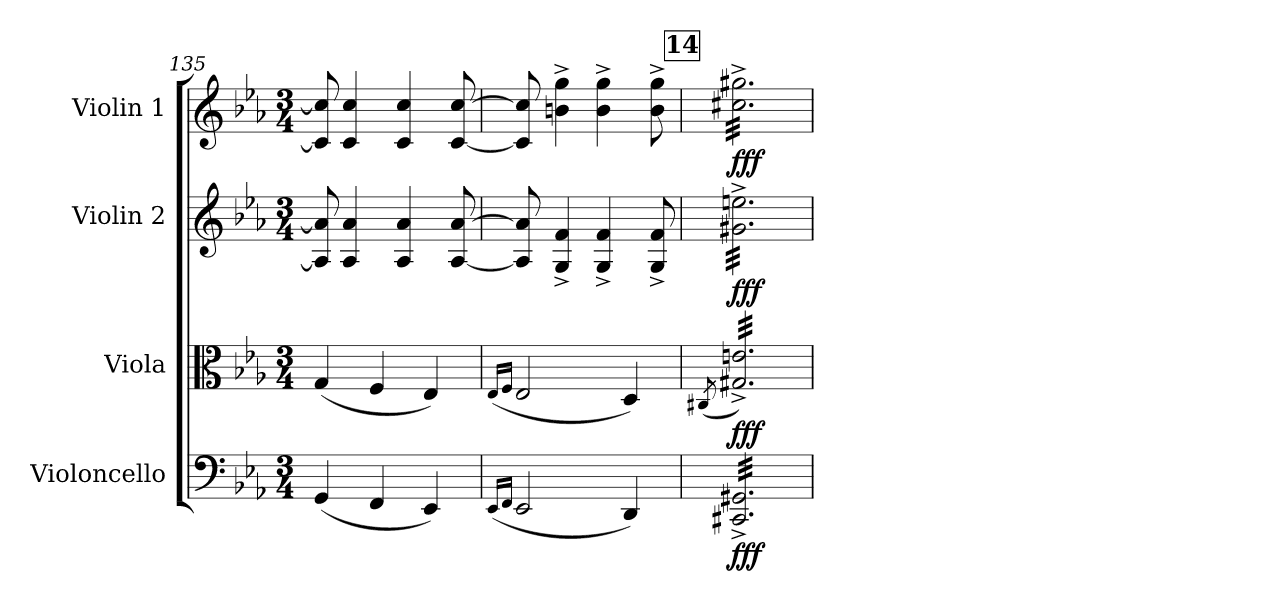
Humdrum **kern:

**kern	**dynam	**kern	**dynam	**kern	**dynam	**kern	**dynam
*part4	*part4	*part3	*part3	*part2	*part2	*part1	*part1
*staff4	*staff4	*staff3	*staff3	*staff2	*staff2	*staff1	*staff1
*I"Violoncello	*	*I"Viola	*	*I"Violin 2	*	*I"Violin 1	*
*I'Vc	*	*I'Vla	*	*I'Vln	*	*I'Vln	*
*clefF4	*	*clefC3	*	*clefG2	*	*clefG2	*
*k[b-e-a-]	*	*k[b-e-a-]	*	*k[b-e-a-]	*	*k[b-e-a-]	*
*M3/4	*	*M3/4	*	*M3/4	*	*M3/4	*
=135	=135	=135	=135	=135	=135	=135	=135
(4GG/	.	(4G/	.	8A-/] 8a-/]	.	8c/] 8cc/]	.
.	.	.	.	4A-/ 4a-/	.	4c/ 4cc/	.
4FF/	.	4F/	.	.	.	.	.
.	.	.	.	4A-/ 4a-/	.	4c/ 4cc/	.
4EE-/)	.	4E-/)	.	.	.	.	.
.	.	.	.	[8A-/ [8a-/	.	[8c/ [8cc/	.
=136	=136	=136	=136	=136	=136	=136	=136
(16qEE-/LL	.	(16qE-/LL	.	.	.	.	.
16qFF/JJ	.	16qF/JJ	.	.	.	.	.
2EE-/	.	2E-/	.	8A-/] 8a-/]	.	8c/] 8cc/]	.
.	.	.	.	4G/^> 4f/^>	.	4bn\^ 4gg\^	.
.	.	.	.	4G/^> 4f/^>	.	4b\^ 4gg\^	.
4DD/)	.	4D/)	.	.	.	.	.
.	.	.	.	8G/^> 8f/^>	.	8b\^ 8gg\^	.
!!LO:PB:g=z
!!LO:REH:place=s1:a:B:cj:fs=14:t=14
=137	=137	=137	=137	=137	=137	=137	=137
.	.	(>8qC#X/	.	.	.	.	.
!	!LO:DY:b	!	!LO:DY:b	!	!LO:DY:b	!	!LO:DY:b
*tremolo	*	*	*	*	*	*	*
*	*	*tremolo	*	*	*	*	*
*	*	*	*	*tremolo	*	*	*
*	*	*	*	*	*	*tremolo	*
32CC#X/^> 32GG#X/^>LLL	fff	32G#X/^> 32en/^>)LLL	fff	32g#X\^ 32een\^LLL	fff	32cc#X\^ 32gg#X\^LLL	fff
32CC#X/^> 32GG#X/^>	.	32G#X/^> 32en/^>)	.	32g#X\^ 32een\^	.	32cc#X\^ 32gg#X\^	.
32CC#X/^> 32GG#X/^>	.	32G#X/^> 32en/^>)	.	32g#X\^ 32een\^	.	32cc#X\^ 32gg#X\^	.
32CC#X/^> 32GG#X/^>	.	32G#X/^> 32en/^>)	.	32g#X\^ 32een\^	.	32cc#X\^ 32gg#X\^	.
32CC#X/^> 32GG#X/^>	.	32G#X/^> 32en/^>)	.	32g#X\^ 32een\^	.	32cc#X\^ 32gg#X\^	.
32CC#X/^> 32GG#X/^>	.	32G#X/^> 32en/^>)	.	32g#X\^ 32een\^	.	32cc#X\^ 32gg#X\^	.
32CC#X/^> 32GG#X/^>	.	32G#X/^> 32en/^>)	.	32g#X\^ 32een\^	.	32cc#X\^ 32gg#X\^	.
32CC#X/^> 32GG#X/^>	.	32G#X/^> 32en/^>)	.	32g#X\^ 32een\^	.	32cc#X\^ 32gg#X\^	.
32CC#X/^> 32GG#X/^>	.	32G#X/^> 32en/^>)	.	32g#X\^ 32een\^	.	32cc#X\^ 32gg#X\^	.
32CC#X/^> 32GG#X/^>	.	32G#X/^> 32en/^>)	.	32g#X\^ 32een\^	.	32cc#X\^ 32gg#X\^	.
32CC#X/^> 32GG#X/^>	.	32G#X/^> 32en/^>)	.	32g#X\^ 32een\^	.	32cc#X\^ 32gg#X\^	.
32CC#X/^> 32GG#X/^>	.	32G#X/^> 32en/^>)	.	32g#X\^ 32een\^	.	32cc#X\^ 32gg#X\^	.
32CC#X/^> 32GG#X/^>	.	32G#X/^> 32en/^>)	.	32g#X\^ 32een\^	.	32cc#X\^ 32gg#X\^	.
32CC#X/^> 32GG#X/^>	.	32G#X/^> 32en/^>)	.	32g#X\^ 32een\^	.	32cc#X\^ 32gg#X\^	.
32CC#X/^> 32GG#X/^>	.	32G#X/^> 32en/^>)	.	32g#X\^ 32een\^	.	32cc#X\^ 32gg#X\^	.
32CC#X/^> 32GG#X/^>	.	32G#X/^> 32en/^>)	.	32g#X\^ 32een\^	.	32cc#X\^ 32gg#X\^	.
32CC#X/^> 32GG#X/^>	.	32G#X/^> 32en/^>)	.	32g#X\^ 32een\^	.	32cc#X\^ 32gg#X\^	.
32CC#X/^> 32GG#X/^>	.	32G#X/^> 32en/^>)	.	32g#X\^ 32een\^	.	32cc#X\^ 32gg#X\^	.
32CC#X/^> 32GG#X/^>	.	32G#X/^> 32en/^>)	.	32g#X\^ 32een\^	.	32cc#X\^ 32gg#X\^	.
32CC#X/^> 32GG#X/^>	.	32G#X/^> 32en/^>)	.	32g#X\^ 32een\^	.	32cc#X\^ 32gg#X\^	.
32CC#X/^> 32GG#X/^>	.	32G#X/^> 32en/^>)	.	32g#X\^ 32een\^	.	32cc#X\^ 32gg#X\^	.
32CC#X/^> 32GG#X/^>	.	32G#X/^> 32en/^>)	.	32g#X\^ 32een\^	.	32cc#X\^ 32gg#X\^	.
32CC#X/^> 32GG#X/^>	.	32G#X/^> 32en/^>)	.	32g#X\^ 32een\^	.	32cc#X\^ 32gg#X\^	.
32CC#X/^> 32GG#X/^>JJJ	.	32G#X/^> 32en/^>)JJJ	.	32g#X\^ 32een\^JJJ	.	32cc#X\^ 32gg#X\^JJJ	.
*	*	*	*	*	*	*Xtremolo	*
*	*	*	*	*Xtremolo	*	*	*
*	*	*Xtremolo	*	*	*	*	*
*Xtremolo	*	*	*	*	*	*	*
=	=	=	=	=	=	=	=
*-	*-	*-	*-	*-	*-	*-	*-
